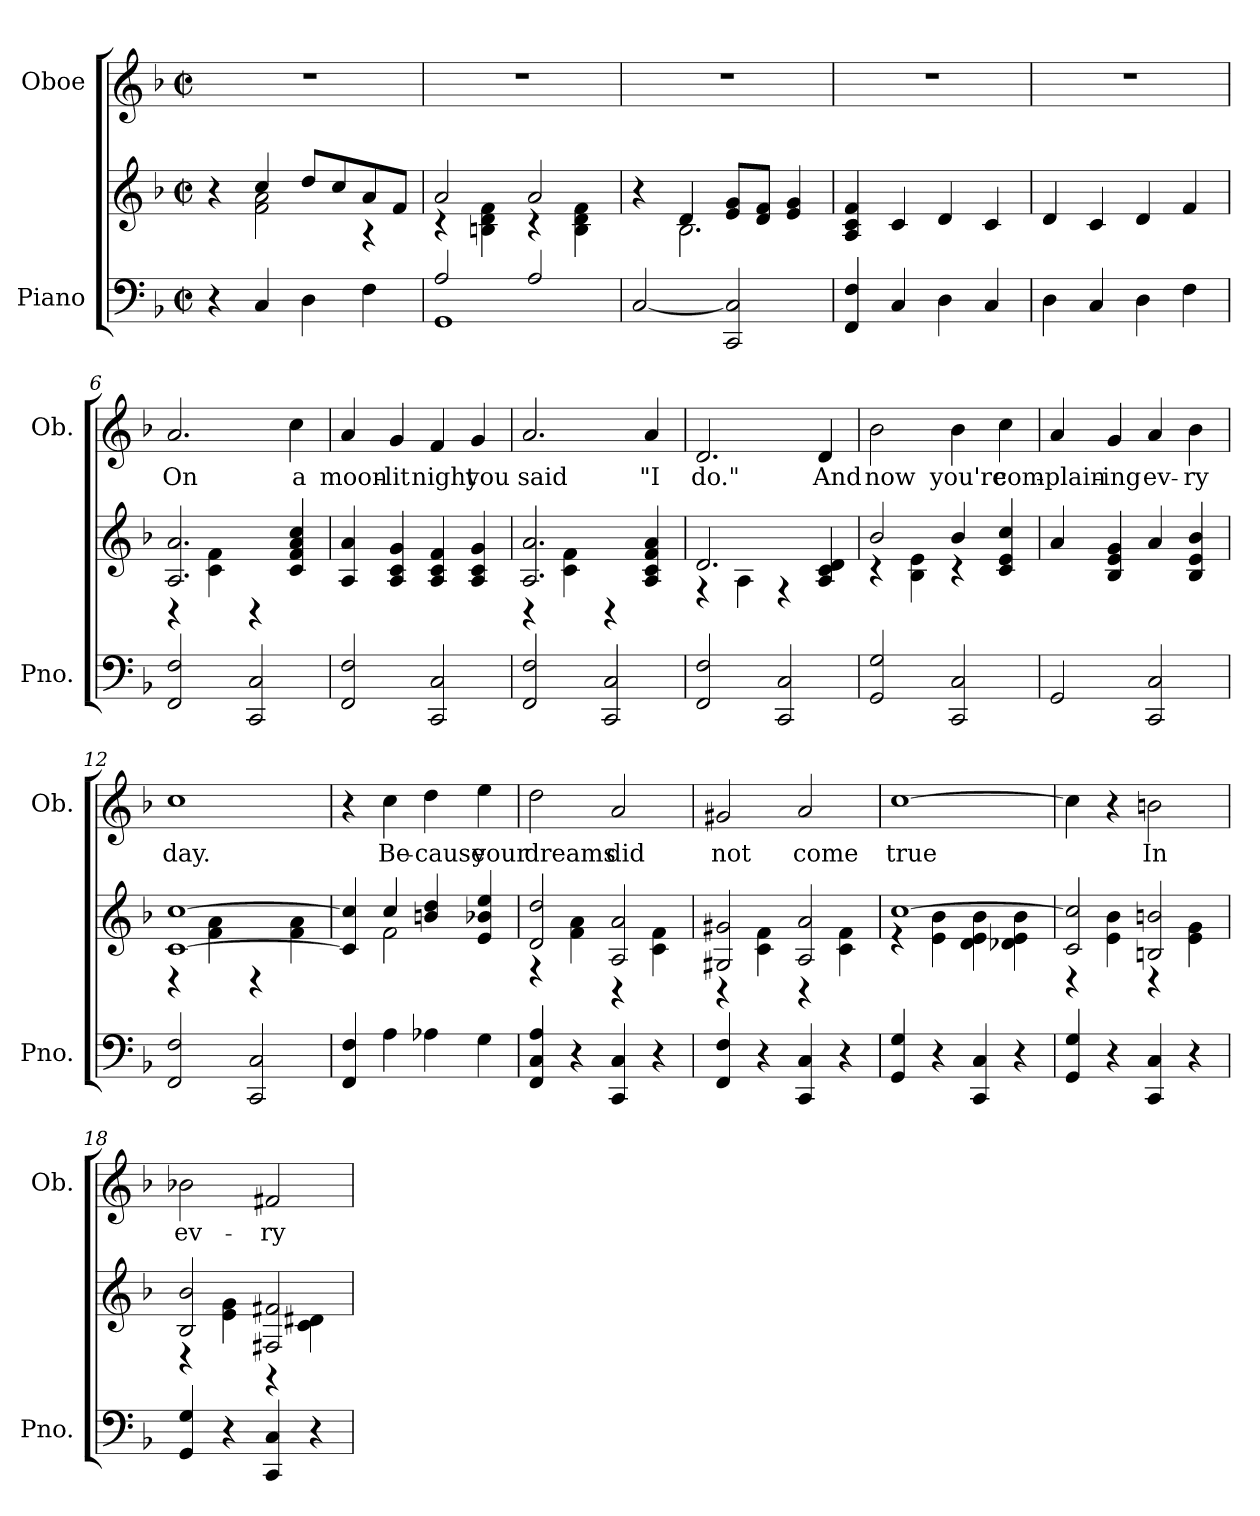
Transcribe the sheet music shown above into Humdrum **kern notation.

**kern	**kern	**kern	**text
*part2	*part2	*part1	*part1
*staff3	*staff2	*staff1	*staff1
*I"Piano	*	*I"Oboe	*
*I'Pno.	*	*I'Ob.	*
*clefF4	*clefG2	*clefG2	*
*k[b-]	*k[b-]	*k[b-]	*
*M2/2	*M2/2	*M2/2	*
*met(c|)	*met(c|)	*met(c|)	*
=1	=1	=1	=1
*	*^	*	*
4r	4r	4ryy	1r	.
4C/	4cc/	2f\ 2a\	.	.
4D\	8dd/L	.	.	.
.	8cc/	.	.	.
4F\	8a/	4r	.	.
.	8f/J	.	.	.
=2	=2	=2	=2	=2
*^	*	*	*	*
2A/	1GG	2a/	4r	1r	.
.	.	.	4Bn\ 4d\ 4f\	.	.
2A/	.	2a/	4r	.	.
.	.	.	4B\ 4d\ 4f\	.	.
*v	*v	*	*	*	*
=3	=3	=3	=3	=3
[2C/	4r	4ryy	1r	.
.	4d/	2.B-\	.	.
2CC/ 2C/]	8e/ 8g/L	.	.	.
.	8d/ 8f/J	.	.	.
.	4e/ 4g/	.	.	.
*	*v	*v	*	*
=4	=4	=4	=4
4FF/ 4F/	4A/ 4c/ 4f/	1r	.
4C/	4c/	.	.
4D\	4d/	.	.
4C/	4c/	.	.
=5	=5	=5	=5
4D\	4d/	1r	.
4C/	4c/	.	.
4D\	4d/	.	.
4F\	4f/	.	.
=6	=6	=6	=6
*	*^	*	*
!	!	!	!	!LO:LY:b
2FF/ 2F/	2.A/ 2.a/	4r	2.a/	On
.	.	4c\ 4f\	.	.
2CC/ 2C/	.	4r	.	.
!	!	!	!	!LO:LY:b
.	4c/ 4f/ 4a/ 4cc/	4ryy	4cc\	a
!!LO:LB:g=z
=7	=7	=7	=7	=7
!	!	!	!	!LO:LY:b
*	*v	*v	*	*
2FF/ 2F/	4A/ 4a/	4a/	moon-
!	!	!	!LO:LY:b
.	4A/ 4c/ 4g/	4g/	-lit
!	!	!	!LO:LY:b
2CC/ 2C/	4A/ 4c/ 4f/	4f/	night
!	!	!	!LO:LY:b
.	4A/ 4c/ 4g/	4g/	you
=8	=8	=8	=8
*	*^	*	*
!	!	!	!	!LO:LY:b
2FF/ 2F/	2.A/ 2.a/	4r	2.a/	said
.	.	4c\ 4f\	.	.
2CC/ 2C/	.	4r	.	.
!	!	!	!	!LO:LY:b
.	4A/ 4c/ 4f/ 4a/	4ryy	4a/	"I
=9	=9	=9	=9	=9
!	!	!	!	!LO:LY:b
2FF/ 2F/	2.d/	4r	2.d/	do."
.	.	4A\	.	.
2CC/ 2C/	.	4r	.	.
!	!	!	!	!LO:LY:b
.	4A/ 4c/ 4d/	4ryy	4d/	And
=10	=10	=10	=10	=10
!	!	!	!	!LO:LY:b
2GG/ 2G/	2b-/	4r	2b-\	now
.	.	4B-\ 4e\	.	.
!	!	!	!	!LO:LY:b
2CC/ 2C/	4b-/	4r	4b-\	you're
!	!	!	!	!LO:LY:b
.	4c/ 4e/ 4cc/	4ryy	4cc\	com-
=11	=11	=11	=11	=11
!	!	!	!	!LO:LY:b
*	*v	*v	*	*
2GG/	4a/	4a/	-plain-
!	!	!	!LO:LY:b
.	4B-/ 4e/ 4g/	4g/	-ing
!	!	!	!LO:LY:b
2CC/ 2C/	4a/	4a/	ev-
!	!	!	!LO:LY:b
.	4B-/ 4e/ 4b-/	4b-\	-ry
=12	=12	=12	=12
*	*^	*	*
!	!	!	!	!LO:LY:b
2FF/ 2F/	[<1c [1cc	4r	1cc	day.
.	.	4f\ 4a\	.	.
2CC/ 2C/	.	4r	.	.
.	.	4f\ 4a\	.	.
!!LO:LB:g=z
=13	=13	=13	=13	=13
4FF/ 4F/	4c/] 4cc/]	4ryy	4r	.
!	!	!	!	!LO:LY:b
4A\	4cc/	2f\	4cc\	Be-
!	!	!	!	!LO:LY:b
4A-X\	4bn/ 4dd/	.	4dd\	-cause
!	!	!	!	!LO:LY:b
4G\	4e/ 4b-X/ 4ee/	4ryy	4ee\	your
=14	=14	=14	=14	=14
!	!	!	!	!LO:LY:b
4FF/ 4C/ 4A/	2d/ 2dd/	4r	2dd\	dreams
4r	.	4f\ 4a\	.	.
!	!	!	!	!LO:LY:b
4CC/ 4C/	2A/ 2a/	4r	2a/	did
4r	.	4c\ 4f\	.	.
=15	=15	=15	=15	=15
!	!	!	!	!LO:LY:b
4FF/ 4F/	2G#X/ 2g#X/	4r	2g#X/	not
4r	.	4c\ 4f\	.	.
!	!	!	!	!LO:LY:b
4CC/ 4C/	2A/ 2a/	4r	2a/	come
4r	.	4c\ 4f\	.	.
=16	=16	=16	=16	=16
!	!	!	!	!LO:LY:b
4GG/ 4G/	[1cc	4r	[1cc	true
4r	.	4e\ 4b-\	.	.
4CC/ 4C/	.	4d\ 4e\ 4b-\	.	.
4r	.	4d-X\ 4e\ 4b-\	.	.
=17	=17	=17	=17	=17
4GG/ 4G/	2c/ 2cc/]	4r	4cc\]	.
4r	.	4e\ 4b-\	4r	.
!	!	!	!	!LO:LY:b
4CC/ 4C/	2Bn/ 2bn/	4r	2bn\	In
4r	.	4e\ 4g\	.	.
=18	=18	=18	=18	=18
!	!	!	!	!LO:LY:b
4GG/ 4G/	2B-/ 2b-/	4r	2b-X\	ev-
4r	.	4e\ 4g\	.	.
!	!	!	!	!LO:LY:b
4CC/ 4C/	2F#X/ 2f#X/	4r	2f#X/	-ry
4r	.	4c\ 4d#X\	.	.
*	*v	*v	*	*
=	=	=	=
*-	*-	*-	*-
